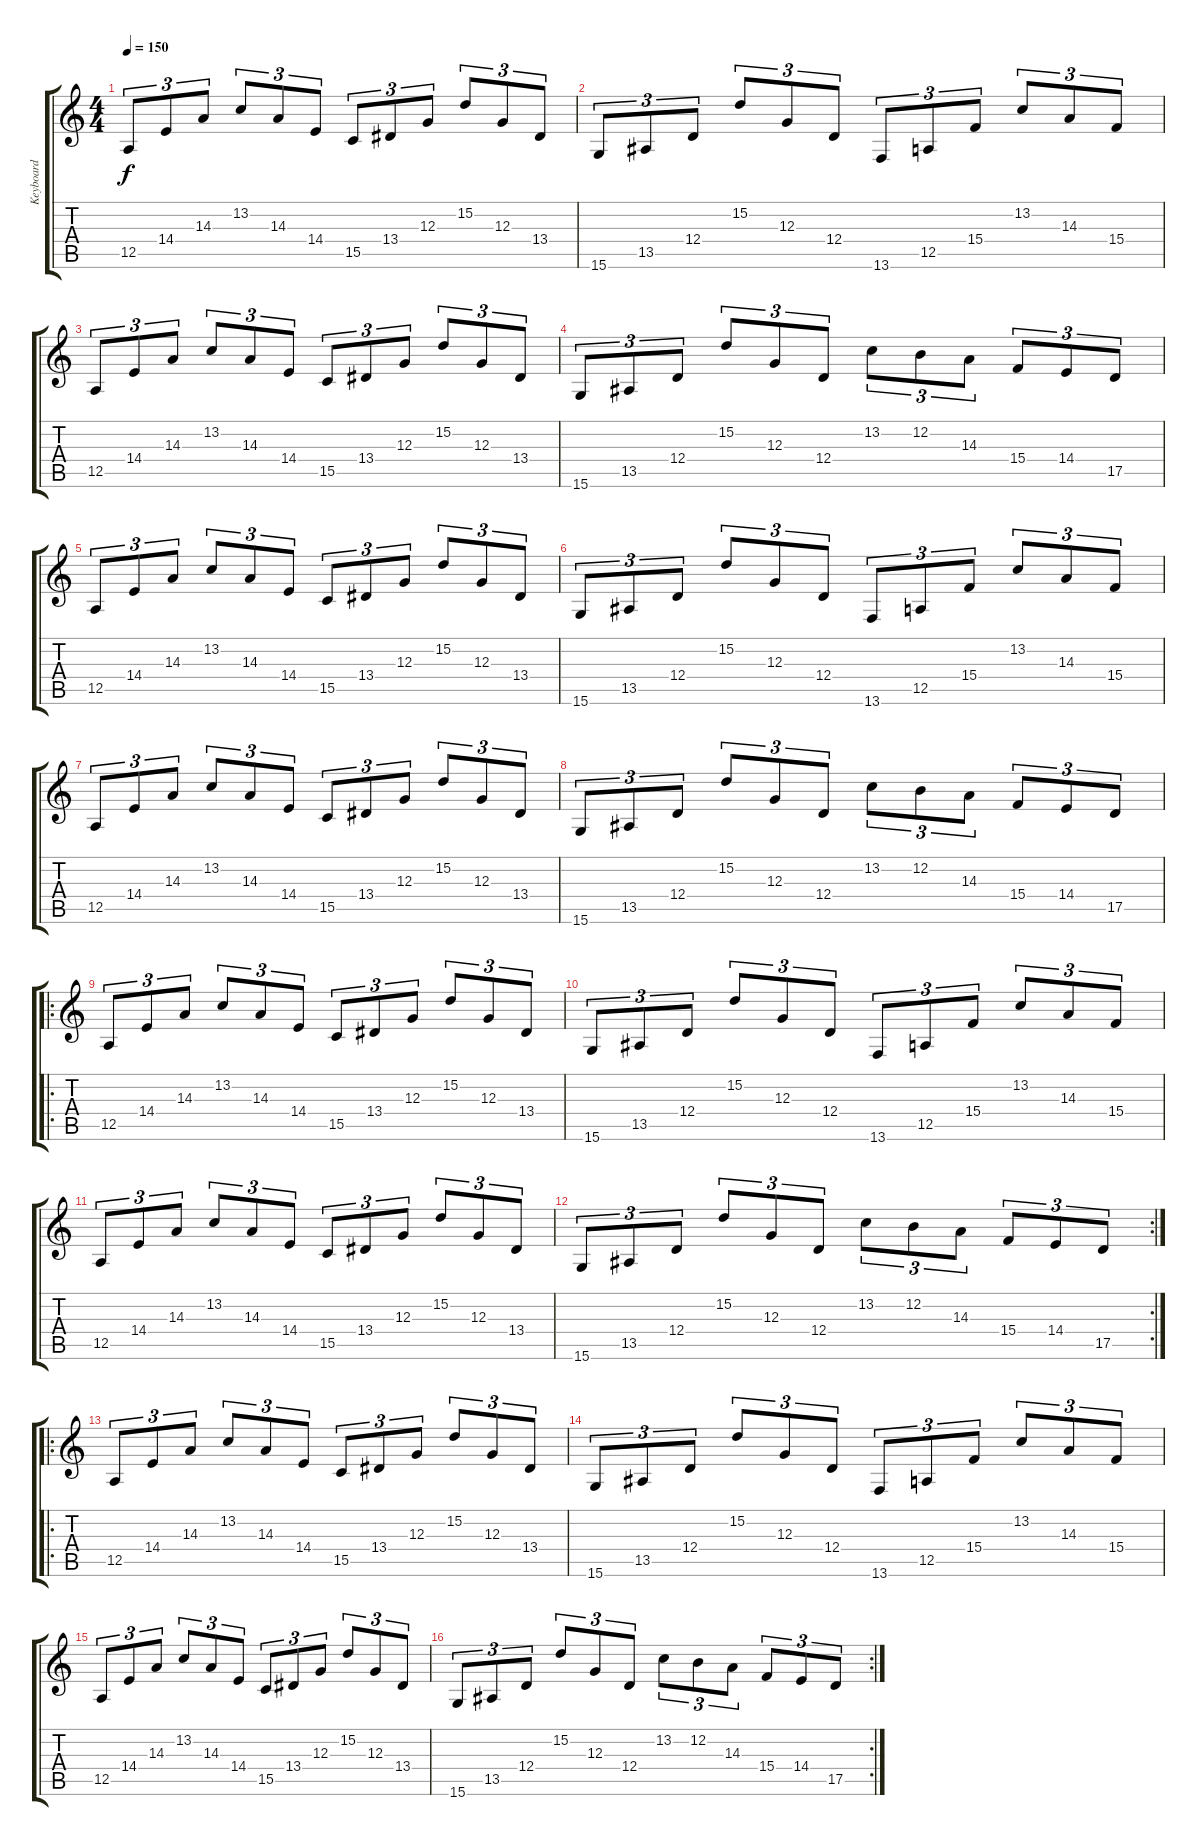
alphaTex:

\track ("Keyboard" "Keyboard") {instrument musicbox}
\staff {score tabs}
\tuning (E4 B3 G3 D3 A2 E2) {hide}
\ts (4 4)
\tempo 150
\clef g2
\ks c
12.5.8{tu (3 2) dy f instrument musicbox} 14.4.8{tu (3 2)} 14.3.8{tu (3 2)} 13.2.8{tu (3 2)} 14.3.8{tu (3 2)} 14.4.8{tu (3 2)} 15.5.8{tu (3 2)} 13.4.8{tu (3 2)} 12.3.8{tu (3 2)} 15.2.8{tu (3 2)} 12.3.8{tu (3 2)} 13.4.8{tu (3 2)} |
15.6.8{tu (3 2)} 13.5.8{tu (3 2)} 12.4.8{tu (3 2)} 15.2.8{tu (3 2)} 12.3.8{tu (3 2)} 12.4.8{tu (3 2)} 13.6.8{tu (3 2)} 12.5.8{tu (3 2)} 15.4.8{tu (3 2)} 13.2.8{tu (3 2)} 14.3.8{tu (3 2)} 15.4.8{tu (3 2)} |
12.5.8{tu (3 2)} 14.4.8{tu (3 2)} 14.3.8{tu (3 2)} 13.2.8{tu (3 2)} 14.3.8{tu (3 2)} 14.4.8{tu (3 2)} 15.5.8{tu (3 2)} 13.4.8{tu (3 2)} 12.3.8{tu (3 2)} 15.2.8{tu (3 2)} 12.3.8{tu (3 2)} 13.4.8{tu (3 2)} |
15.6.8{tu (3 2)} 13.5.8{tu (3 2)} 12.4.8{tu (3 2)} 15.2.8{tu (3 2)} 12.3.8{tu (3 2)} 12.4.8{tu (3 2)} 13.2.8{tu (3 2)} 12.2.8{tu (3 2)} 14.3.8{tu (3 2)} 15.4.8{tu (3 2)} 14.4.8{tu (3 2)} 17.5.8{tu (3 2)} |
12.5.8{tu (3 2)} 14.4.8{tu (3 2)} 14.3.8{tu (3 2)} 13.2.8{tu (3 2)} 14.3.8{tu (3 2)} 14.4.8{tu (3 2)} 15.5.8{tu (3 2)} 13.4.8{tu (3 2)} 12.3.8{tu (3 2)} 15.2.8{tu (3 2)} 12.3.8{tu (3 2)} 13.4.8{tu (3 2)} |
15.6.8{tu (3 2)} 13.5.8{tu (3 2)} 12.4.8{tu (3 2)} 15.2.8{tu (3 2)} 12.3.8{tu (3 2)} 12.4.8{tu (3 2)} 13.6.8{tu (3 2)} 12.5.8{tu (3 2)} 15.4.8{tu (3 2)} 13.2.8{tu (3 2)} 14.3.8{tu (3 2)} 15.4.8{tu (3 2)} |
12.5.8{tu (3 2)} 14.4.8{tu (3 2)} 14.3.8{tu (3 2)} 13.2.8{tu (3 2)} 14.3.8{tu (3 2)} 14.4.8{tu (3 2)} 15.5.8{tu (3 2)} 13.4.8{tu (3 2)} 12.3.8{tu (3 2)} 15.2.8{tu (3 2)} 12.3.8{tu (3 2)} 13.4.8{tu (3 2)} |
15.6.8{tu (3 2)} 13.5.8{tu (3 2)} 12.4.8{tu (3 2)} 15.2.8{tu (3 2)} 12.3.8{tu (3 2)} 12.4.8{tu (3 2)} 13.2.8{tu (3 2)} 12.2.8{tu (3 2)} 14.3.8{tu (3 2)} 15.4.8{tu (3 2)} 14.4.8{tu (3 2)} 17.5.8{tu (3 2)} |
\ro
12.5.8{tu (3 2)} 14.4.8{tu (3 2)} 14.3.8{tu (3 2)} 13.2.8{tu (3 2)} 14.3.8{tu (3 2)} 14.4.8{tu (3 2)} 15.5.8{tu (3 2)} 13.4.8{tu (3 2)} 12.3.8{tu (3 2)} 15.2.8{tu (3 2)} 12.3.8{tu (3 2)} 13.4.8{tu (3 2)} |
15.6.8{tu (3 2)} 13.5.8{tu (3 2)} 12.4.8{tu (3 2)} 15.2.8{tu (3 2)} 12.3.8{tu (3 2)} 12.4.8{tu (3 2)} 13.6.8{tu (3 2)} 12.5.8{tu (3 2)} 15.4.8{tu (3 2)} 13.2.8{tu (3 2)} 14.3.8{tu (3 2)} 15.4.8{tu (3 2)} |
12.5.8{tu (3 2)} 14.4.8{tu (3 2)} 14.3.8{tu (3 2)} 13.2.8{tu (3 2)} 14.3.8{tu (3 2)} 14.4.8{tu (3 2)} 15.5.8{tu (3 2)} 13.4.8{tu (3 2)} 12.3.8{tu (3 2)} 15.2.8{tu (3 2)} 12.3.8{tu (3 2)} 13.4.8{tu (3 2)} |
\rc 2
15.6.8{tu (3 2)} 13.5.8{tu (3 2)} 12.4.8{tu (3 2)} 15.2.8{tu (3 2)} 12.3.8{tu (3 2)} 12.4.8{tu (3 2)} 13.2.8{tu (3 2)} 12.2.8{tu (3 2)} 14.3.8{tu (3 2)} 15.4.8{tu (3 2)} 14.4.8{tu (3 2)} 17.5.8{tu (3 2)} |
\ro
12.5.8{tu (3 2)} 14.4.8{tu (3 2)} 14.3.8{tu (3 2)} 13.2.8{tu (3 2)} 14.3.8{tu (3 2)} 14.4.8{tu (3 2)} 15.5.8{tu (3 2)} 13.4.8{tu (3 2)} 12.3.8{tu (3 2)} 15.2.8{tu (3 2)} 12.3.8{tu (3 2)} 13.4.8{tu (3 2)} |
15.6.8{tu (3 2)} 13.5.8{tu (3 2)} 12.4.8{tu (3 2)} 15.2.8{tu (3 2)} 12.3.8{tu (3 2)} 12.4.8{tu (3 2)} 13.6.8{tu (3 2)} 12.5.8{tu (3 2)} 15.4.8{tu (3 2)} 13.2.8{tu (3 2)} 14.3.8{tu (3 2)} 15.4.8{tu (3 2)} |
12.5.8{tu (3 2)} 14.4.8{tu (3 2)} 14.3.8{tu (3 2)} 13.2.8{tu (3 2)} 14.3.8{tu (3 2)} 14.4.8{tu (3 2)} 15.5.8{tu (3 2)} 13.4.8{tu (3 2)} 12.3.8{tu (3 2)} 15.2.8{tu (3 2)} 12.3.8{tu (3 2)} 13.4.8{tu (3 2)} |
\rc 2
15.6.8{tu (3 2)} 13.5.8{tu (3 2)} 12.4.8{tu (3 2)} 15.2.8{tu (3 2)} 12.3.8{tu (3 2)} 12.4.8{tu (3 2)} 13.2.8{tu (3 2)} 12.2.8{tu (3 2)} 14.3.8{tu (3 2)} 15.4.8{tu (3 2)} 14.4.8{tu (3 2)} 17.5.8{tu (3 2)}
